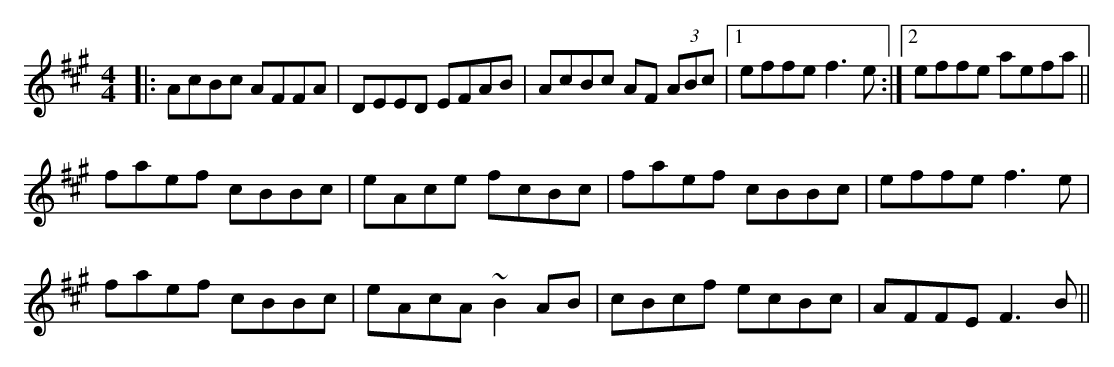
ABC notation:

X:1
M:4/4
K:A
|:AcBc AFFA|DEED EFAB|AcBc AF (3ABc|1 effe f3e:|2 effe aefa||
faef cBBc|eAce fcBc|faef cBBc|effe f3e|
faef cBBc|eAcA ~B2AB|cBcf ecBc|AFFE F3B||
